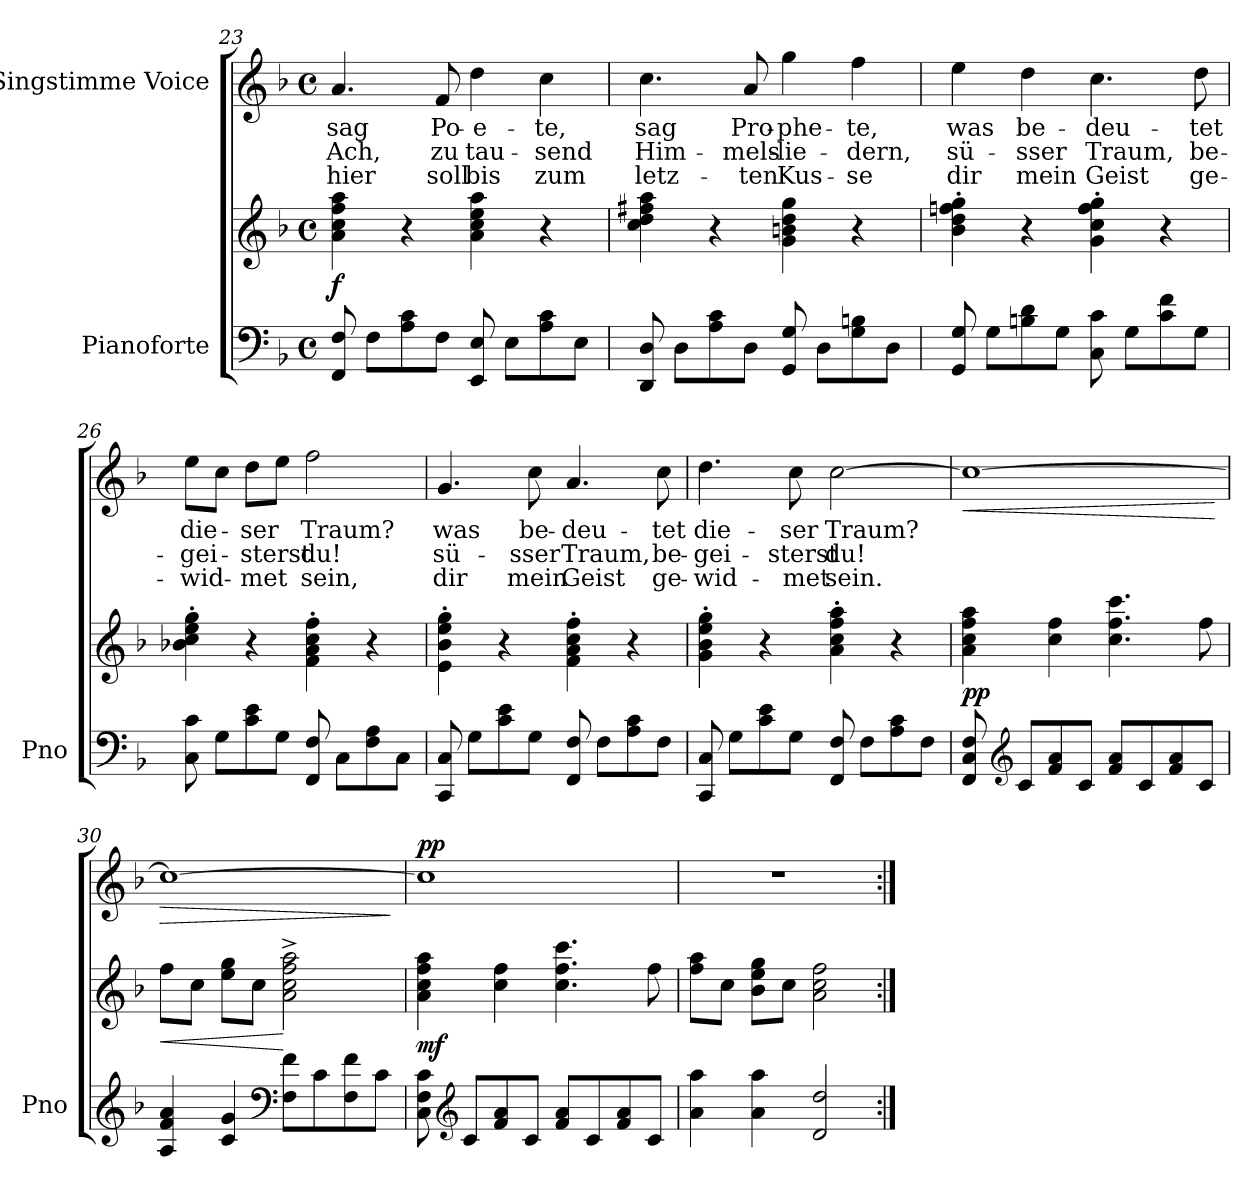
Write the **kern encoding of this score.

**kern	**kern	**dynam	**kern	**text	**text	**text	**dynam
*part2	*part2	*part2	*part1	*part1	*part1	*part1	*part1
*staff3	*staff2	*staff2/3	*staff1	*staff1	*staff1	*staff1	*staff1
*I"Pianoforte	*	*	*I"Singstimme Voice	*	*	*	*
*I'Pno	*	*	*	*	*	*	*
*clefF4	*clefG2	*	*clefG2	*	*	*	*
*k[b-]	*k[b-]	*	*k[b-]	*	*	*	*
*M4/4	*M4/4	*	*M4/4	*	*	*	*
*met(c)	*met(c)	*	*met(c)	*	*	*	*
=23	=23	=23	=23	=23	=23	=23	=23
!	!	!LO:DY:b	!	!LO:LY:b	!LO:LY:b	!LO:LY:b	!
8FF/ 8F/	4a\ 4cc\ 4ff\ 4aa\	f	4.a/	sag	Ach,	hier	.
8F\L	.	.	.	.	.	.	.
8A\ 8c\	4r	.	.	.	.	.	.
!	!	!	!	!LO:LY:b	!LO:LY:b	!LO:LY:b	!
8F\J	.	.	8f/	Po-	zu	soll	.
!	!	!	!	!LO:LY:b	!LO:LY:b	!LO:LY:b	!
8EE/ 8E/	4a\ 4cc\ 4ee\ 4aa\	.	4dd\	-e-	tau-	bis	.
8E\L	.	.	.	.	.	.	.
!	!	!	!	!LO:LY:b	!LO:LY:b	!LO:LY:b	!
8A\ 8c\	4r	.	4cc\	-te,	-send	zum	.
8E\J	.	.	.	.	.	.	.
!!LO:PB:g=z
=24	=24	=24	=24	=24	=24	=24	=24
!	!	!	!	!LO:LY:b	!LO:LY:b	!LO:LY:b	!
8DD/ 8D/	4cc\ 4dd\ 4ff#X\ 4aa\	.	4.cc\	sag	Him-	letz-	.
8D\L	.	.	.	.	.	.	.
8A\ 8c\	4r	.	.	.	.	.	.
!	!	!	!	!LO:LY:b	!LO:LY:b	!LO:LY:b	!
8D\J	.	.	8a/	Pro-	-mels-	-ten	.
!	!	!	!	!LO:LY:b	!LO:LY:b	!LO:LY:b	!
8GG/ 8G/	4g\ 4bn\ 4dd\ 4gg\	.	4gg\	-phe-	-lie-	Kus-	.
8D\L	.	.	.	.	.	.	.
!	!	!	!	!LO:LY:b	!LO:LY:b	!LO:LY:b	!
8G\ 8Bn\	4r	.	4ff\	-te,	-dern,	-se	.
8D\J	.	.	.	.	.	.	.
=25	=25	=25	=25	=25	=25	=25	=25
!	!	!	!	!LO:LY:b	!LO:LY:b	!LO:LY:b	!
8GG/ 8G/	4b-\' 4dd\' 4ffn\' 4gg\'	.	4ee\	was	sü-	dir	.
8G\L	.	.	.	.	.	.	.
!	!	!	!	!LO:LY:b	!LO:LY:b	!LO:LY:b	!
8Bn\ 8d\	4r	.	4dd\	be-	-sser	mein	.
8G\J	.	.	.	.	.	.	.
!	!	!	!	!LO:LY:b	!LO:LY:b	!LO:LY:b	!
8C\ 8c\	4g\' 4cc\' 4ff\' 4gg\'	.	4.cc\	-deu-	Traum,	Geist	.
8G\L	.	.	.	.	.	.	.
8c\ 8f\	4r	.	.	.	.	.	.
!	!	!	!	!LO:LY:b	!LO:LY:b	!LO:LY:b	!
8G\J	.	.	8dd\	-tet	be-	ge-	.
=26	=26	=26	=26	=26	=26	=26	=26
!	!	!	!	!LO:LY:b	!LO:LY:b	!LO:LY:b	!
8C\ 8c\	4b-X\' 4cc\' 4ee\' 4gg\'	.	8ee\L	die-	-gei-	-wid-	.
8G\L	.	.	8cc\J	.	.	.	.
!	!	!	!	!LO:LY:b	!LO:LY:b	!LO:LY:b	!
8c\ 8e\	4r	.	8dd\L	-ser	-sterst	-met	.
8G\J	.	.	8ee\J	.	.	.	.
!	!	!	!	!LO:LY:b	!LO:LY:b	!LO:LY:b	!
8FF/ 8F/	4f\' 4a\' 4cc\' 4ff\'	.	2ff\	Traum?	du!	sein,	.
8C\L	.	.	.	.	.	.	.
8F\ 8A\	4r	.	.	.	.	.	.
8C\J	.	.	.	.	.	.	.
!!LO:LB:g=z
=27	=27	=27	=27	=27	=27	=27	=27
!	!	!	!	!LO:LY:b	!LO:LY:b	!LO:LY:b	!
8CC/ 8C/	4e\' 4b-\' 4ee\' 4gg\'	.	4.g/	was	sü-	dir	.
8G\L	.	.	.	.	.	.	.
8c\ 8e\	4r	.	.	.	.	.	.
!	!	!	!	!LO:LY:b	!LO:LY:b	!LO:LY:b	!
8G\J	.	.	8cc\	be-	-sser	mein	.
!	!	!	!	!LO:LY:b	!LO:LY:b	!LO:LY:b	!
8FF/ 8F/	4f\' 4a\' 4cc\' 4ff\'	.	4.a/	-deu-	Traum,	Geist	.
8F\L	.	.	.	.	.	.	.
8A\ 8c\	4r	.	.	.	.	.	.
!	!	!	!	!LO:LY:b	!LO:LY:b	!LO:LY:b	!
8F\J	.	.	8cc\	-tet	be-	ge-	.
=28	=28	=28	=28	=28	=28	=28	=28
!	!	!	!	!LO:LY:b	!LO:LY:b	!LO:LY:b	!
8CC/ 8C/	4g\' 4b-\' 4ee\' 4gg\'	.	4.dd\	die-	-gei-	-wid-	.
8G\L	.	.	.	.	.	.	.
8c\ 8e\	4r	.	.	.	.	.	.
!	!	!	!	!LO:LY:b	!LO:LY:b	!LO:LY:b	!
8G\J	.	.	8cc\	-ser	-sterst	-met	.
!	!	!	!	!LO:LY:b	!LO:LY:b	!LO:LY:b	!
8FF/ 8F/	4a\' 4cc\' 4ff\' 4aa\'	.	[2cc\	Traum?	du!	sein.	.
8F\L	.	.	.	.	.	.	.
8A\ 8c\	4r	.	.	.	.	.	.
8F\J	.	.	.	.	.	.	.
=29	=29	=29	=29	=29	=29	=29	=29
!	!	!LO:DY:b	!	!	!	!	!LO:HP:b
8FF/ 8C/ 8F/	4a\ 4cc\ 4ff\ 4aa\	pp	1cc_	.	.	.	<
*clefG2	*	*	*	*	*	*	*
8c/L	.	.	.	.	.	.	.
8f/ 8a/	4cc\ 4ff\	.	.	.	.	.	.
8c/J	.	.	.	.	.	.	.
8f/ 8a/L	4.cc\ 4.ff\ 4.ccc\	.	.	.	.	.	.
8c/	.	.	.	.	.	.	.
8f/ 8a/	.	.	.	.	.	.	.
8c/J	8ff\	.	.	.	.	.	.
.	.	.	.	.	.	.	[
!!LO:LB:g=z
=30	=30	=30	=30	=30	=30	=30	=30
!	!	!LO:HP:b	!	!	!	!	!LO:HP:b
4A/ 4f/ 4a/	8ff\L	<	1cc_	.	.	.	>
.	8cc\J	.	.	.	.	.	.
4c/ 4g/	8ee\ 8gg\L	.	.	.	.	.	.
.	8cc\J	.	.	.	.	.	.
*clefF4	*	*	*	*	*	*	*
8F\ 8f\L	2a\^ 2cc\^ 2ff\^ 2aa\^	[	.	.	.	.	.
8c\	.	.	.	.	.	.	.
8F\ 8f\	.	.	.	.	.	.	.
8c\J	.	.	.	.	.	.	.
.	.	.	.	.	.	.	]
=31	=31	=31	=31	=31	=31	=31	=31
!	!	!LO:DY:b	!	!	!	!	!LO:DY:a
8C\ 8F\ 8c\	4a\ 4cc\ 4ff\ 4aa\	mf	1cc]	.	.	.	pp
*clefG2	*	*	*	*	*	*	*
8c/L	.	.	.	.	.	.	.
8f/ 8a/	4cc\ 4ff\	.	.	.	.	.	.
8c/J	.	.	.	.	.	.	.
8f/ 8a/L	4.cc\ 4.ff\ 4.ccc\	.	.	.	.	.	.
8c/	.	.	.	.	.	.	.
8f/ 8a/	.	.	.	.	.	.	.
8c/J	8ff\	.	.	.	.	.	.
=32	=32	=32	=32	=32	=32	=32	=32
4a\ 4aa\	8ff\ 8aa\L	.	1r	.	.	.	.
.	8cc\J	.	.	.	.	.	.
4a\ 4aa\	8b-\ 8ee\ 8gg\L	.	.	.	.	.	.
.	8cc\J	.	.	.	.	.	.
2d/ 2dd/	2a\ 2cc\ 2ff\	.	.	.	.	.	.
=:|!	=:|!	=:|!	=:|!	=:|!	=:|!	=:|!	=:|!
*-	*-	*-	*-	*-	*-	*-	*-
